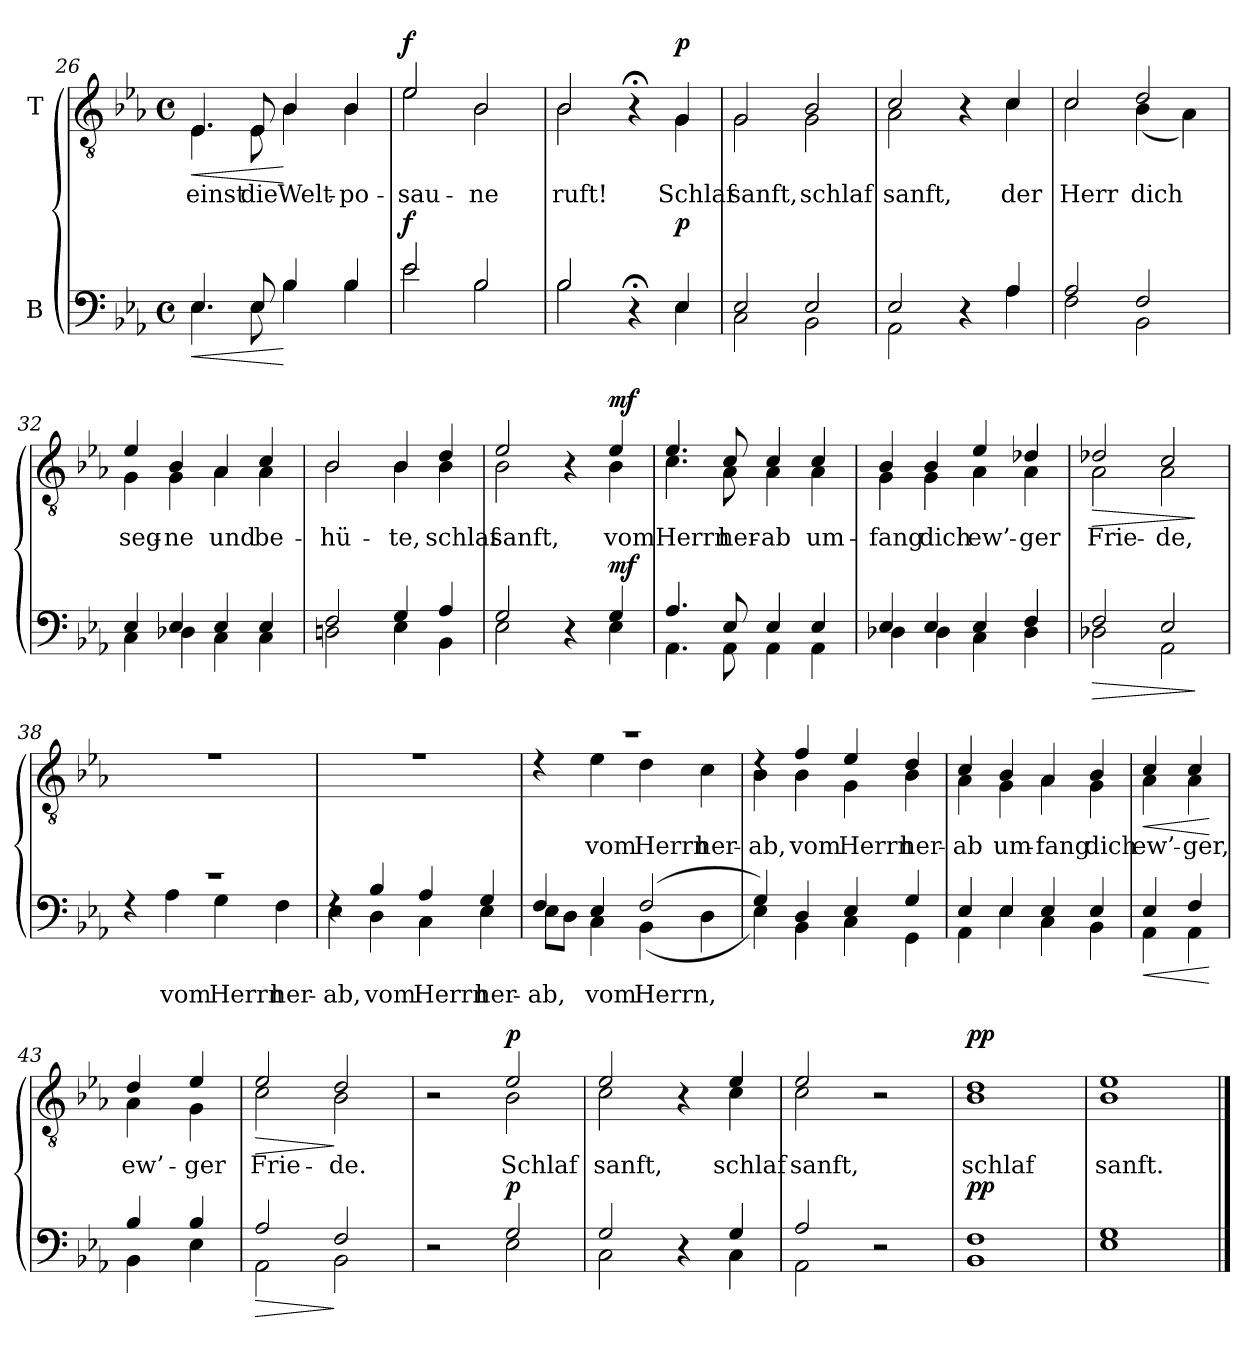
**kern	**text	**dynam	**kern	**text	**dynam
*part2	*part2	*part2	*part1	*part1	*part1
*staff2	*staff2	*staff2	*staff1	*staff1	*staff1
*I"B	*	*	*I"T	*	*
*clefF4	*	*	*clefGv2	*	*
*k[b-e-a-]	*	*	*k[b-e-a-]	*	*
*M4/4	*	*	*M4/4	*	*
*met(c)	*	*	*met(c)	*	*
=26	=26	=26	=26	=26	=26
!	!	!LO:HP:b	!	!LO:LY:b	!LO:HP:b
*^	*	*	*^	*	*
4.E-/	4.E-\	.	<	4.E-/	4.E-\	einst	<
!	!	!	!	!	!	!LO:LY:b	!
8E-/	8E-\	.	.	8E-/	8E-\	die	.
!	!	!	!	!	!	!LO:LY:b	!
4B-/	4B-\	.	[	4B-/	4B-\	Welt-	[
!	!	!	!	!	!	!LO:LY:b	!
4B-/	4B-\	.	.	4B-/	4B-\	-po-	.
!!LO:PB:g=z	!!
=27	=27	=27	=27	=27	=27	=27	=27
!	!	!	!LO:DY:a	!	!	!LO:LY:b	!LO:DY:a
2e-/	2e-\	.	f	2e-/	2e-\	-sau-	f
!	!	!	!	!	!	!LO:LY:b	!
2B-/	2B-\	.	.	2B-/	2B-\	-ne	.
=28	=28	=28	=28	=28	=28	=28	=28
!	!	!	!	!	!	!LO:LY:b	!
2B-/	2B-\	.	.	2B-/	2B-\	ruft!	.
4r;<	4ryy	.	.	4r;<	4ryy	.	.
!	!	!	!LO:DY:a	!	!	!LO:LY:b	!LO:DY:a
4E-/	4E-\	.	p	4G/	4G\	Schlaf	p
=29	=29	=29	=29	=29	=29	=29	=29
!	!	!	!	!	!	!LO:LY:b	!
2E-/	2C\	.	.	2G/	2G\	sanft,	.
!	!	!	!	!	!	!LO:LY:b	!
2E-/	2BB-\	.	.	2B-/	2G\	schlaf	.
=30	=30	=30	=30	=30	=30	=30	=30
!	!	!	!	!	!	!LO:LY:b	!
2E-/	2AA-\	.	.	2c/	2A-\	sanft,	.
4r	4ryy	.	.	4r	4ryy	.	.
!	!	!	!	!	!	!LO:LY:b	!
4A-/	4A-\	.	.	4c/	4c\	der	.
=31	=31	=31	=31	=31	=31	=31	=31
!	!	!	!	!	!	!LO:LY:b	!
2A-/	2F\	.	.	2c/	2c\	Herr	.
!	!	!	!	!	!	!LO:LY:b	!
2F/	2BB-\	.	.	2d/	(4B-\	dich	.
.	.	.	.	.	4A-\)	.	.
!!LO:LB:g=z	!!
=32	=32	=32	=32	=32	=32	=32	=32
!	!	!	!	!	!	!LO:LY:b	!
4E-/	4C\	.	.	4e-/	4G\	seg-	.
!	!	!	!	!	!	!LO:LY:b	!
4E-/	4D-X\	.	.	4B-/	4G\	-ne	.
!	!	!	!	!	!	!LO:LY:b	!
4E-/	4C\	.	.	4A-/	4A-\	und	.
!	!	!	!	!	!	!LO:LY:b	!
4E-/	4C\	.	.	4c/	4A-\	be-	.
=33	=33	=33	=33	=33	=33	=33	=33
!	!	!	!	!	!	!LO:LY:b	!
2F/	2Dn\	.	.	2B-/	2B-\	-hü-	.
!	!	!	!	!	!	!LO:LY:b	!
4G/	4E-\	.	.	4B-/	4B-\	-te,	.
!	!	!	!	!	!	!LO:LY:b	!
4A-/	4BB-\	.	.	4d/	4B-\	schlaf	.
=34	=34	=34	=34	=34	=34	=34	=34
!	!	!	!	!	!	!LO:LY:b	!
2G/	2E-\	.	.	2e-/	2B-\	sanft,	.
4r	4ryy	.	.	4r	4ryy	.	.
!	!	!	!LO:DY:a	!	!	!LO:LY:b	!LO:DY:a
4G/	4E-\	.	mf	4e-/	4B-\	vom	mf
=35	=35	=35	=35	=35	=35	=35	=35
!	!	!	!	!	!	!LO:LY:b	!
4.A-/	4.AA-\	.	.	4.e-/	4.c\	Herrn	.
!	!	!	!	!	!	!LO:LY:b	!
8E-/	8AA-\	.	.	8c/	8A-\	her-	.
!	!	!	!	!	!	!LO:LY:b	!
4E-/	4AA-\	.	.	4c/	4A-\	-ab	.
!	!	!	!	!	!	!LO:LY:b	!
4E-/	4AA-\	.	.	4c/	4A-\	um-	.
!!LO:LB:g=z	!!
=36	=36	=36	=36	=36	=36	=36	=36
!	!	!	!	!	!	!LO:LY:b	!
4E-/	4D-X\	.	.	4B-/	4G\	-fang	.
!	!	!	!	!	!	!LO:LY:b	!
4E-/	4D-\	.	.	4B-/	4G\	dich	.
!	!	!	!	!	!	!LO:LY:b	!
4E-/	4C\	.	.	4e-/	4A-\	ew’-	.
!	!	!	!	!	!	!LO:LY:b	!
4F/	4D-\	.	.	4d-X/	4A-\	-ger	.
=37	=37	=37	=37	=37	=37	=37	=37
!	!	!	!LO:HP:b	!	!	!LO:LY:b	!LO:HP:b
2F/	2D-X\	.	>	2d-X/	2A-\	Frie-	>
!	!	!	!	!	!	!LO:LY:b	!
2E-/	2AA-\	.	.	2c/	2A-\	-de,	.
*v	*v	*	*	*	*	*	*
*	*	*	*v	*v	*	*
.	.	]	.	.	]
=38	=38	=38	=38	=38	=38
*^	*	*	*^	*	*
1r	4rF	.	.	1r	1ryy	.	.
!	!	!LO:LY:b	!	!	!	!	!
.	4A-\	vom	.	.	.	.	.
!	!	!LO:LY:b	!	!	!	!	!
.	4G\	Herrn	.	.	.	.	.
!	!	!LO:LY:b	!	!	!	!	!
.	4F\	her-	.	.	.	.	.
=39	=39	=39	=39	=39	=39	=39	=39
!	!	!LO:LY:b	!	!	!	!	!
4rF	4E-\	-ab,	.	1r	1ryy	.	.
!	!	!LO:LY:b	!	!	!	!	!
4B-/	4D\	vom	.	.	.	.	.
!	!	!LO:LY:b	!	!	!	!	!
4A-/	4C\	Herrn	.	.	.	.	.
!	!	!LO:LY:b	!	!	!	!	!
4G/	4E-\	her-	.	.	.	.	.
!!LO:LB:g=z	!!
=40	=40	=40	=40	=40	=40	=40	=40
!	!	!LO:LY:b	!	!	!	!	!
4F/	8E-\L	-ab,	.	1r	4rd	.	.
.	8D\J	.	.	.	.	.	.
!	!	!LO:LY:b	!	!	!	!LO:LY:b	!
4E-/	4C\	vom	.	.	4e-\	vom	.
!	!	!LO:LY:b	!	!	!	!LO:LY:b	!
(2F/	(4BB-\	Herrn,	.	.	4d\	Herrn	.
!	!	!	!	!	!	!LO:LY:b	!
.	4D\	.	.	.	4c\	her-	.
=41	=41	=41	=41	=41	=41	=41	=41
!	!	!	!	!	!	!LO:LY:b	!
4G/)	4E-\)	.	.	4rd	4B-\	-ab,	.
!	!	!	!	!	!	!LO:LY:b	!
4D/	4BB-\	.	.	4f/	4B-\	vom	.
!	!	!	!	!	!	!LO:LY:b	!
4E-/	4C\	.	.	4e-/	4G\	Herrn	.
!	!	!	!	!	!	!LO:LY:b	!
4G/	4GG\	.	.	4d/	4B-\	her-	.
=42	=42	=42	=42	=42	=42	=42	=42
!	!	!	!	!	!	!LO:LY:b	!
4E-/	4AA-\	.	.	4c/	4A-\	-ab	.
!	!	!	!	!	!	!LO:LY:b	!
4E-/	4E-\	.	.	4B-/	4G\	um-	.
!	!	!	!	!	!	!LO:LY:b	!
4E-/	4C\	.	.	4A-/	4A-\	-fang	.
!	!	!	!	!	!	!LO:LY:b	!
4E-/	4BB-\	.	.	4B-/	4G\	dich	.
=43	=43	=43	=43	=43	=43	=43	=43
!	!	!	!LO:HP:b	!	!	!LO:LY:b	!LO:HP:b
4E-/	4AA-\	.	<	4c/	4A-\	ew’-	<
!	!	!	!	!	!	!LO:LY:b	!
4F/	4AA-\	.	.	4c/	4A-\	-ger,	.
*v	*v	*	*	*	*	*	*
*	*	*	*v	*v	*	*
.	.	[	.	.	[
!!LO:LB:g=z
=43X2	=43X2	=43X2	=43X2	=43X2	=43X2
*^	*	*	*	*	*
!	!	!	!	!	!LO:LY:b	!
*	*	*	*	*^	*	*
4B-/	4BB-\	.	.	4d/	4A-\	ew’-	.
!	!	!	!	!	!	!LO:LY:b	!
4B-/	4E-\	.	.	4e-/	4G\	-ger	.
=44	=44	=44	=44	=44	=44	=44	=44
!	!	!	!LO:HP:b	!	!	!LO:LY:b	!LO:HP:b
2A-/	2AA-\	.	>	2e-/	2c\	Frie-	>
!	!	!	!	!	!	!LO:LY:b	!
2F/	2BB-\	.	]	2d/	2B-\	-de.	]
=45	=45	=45	=45	=45	=45	=45	=45
2r	2ryy	.	.	2r	2ryy	.	.
!	!	!	!LO:DY:a	!	!	!LO:LY:b	!LO:DY:a
2G/	2E-\	.	p	2e-/	2B-\	Schlaf	p
=46	=46	=46	=46	=46	=46	=46	=46
!	!	!	!	!	!	!LO:LY:b	!
2G/	2C\	.	.	2e-/	2c\	sanft,	.
4r	4ryy	.	.	4r	4ryy	.	.
!	!	!	!	!	!	!LO:LY:b	!
4G/	4C\	.	.	4e-/	4c\	schlaf	.
=47	=47	=47	=47	=47	=47	=47	=47
!	!	!	!	!	!	!LO:LY:b	!
2A-/	2AA-\	.	.	2e-/	2c\	sanft,	.
2r	2ryy	.	.	2r	2ryy	.	.
=48	=48	=48	=48	=48	=48	=48	=48
!	!	!	!LO:DY:a	!	!	!LO:LY:b	!LO:DY:a
1F	1BB-	.	pp	1d	1B-	schlaf	pp
=49	=49	=49	=49	=49	=49	=49	=49
!	!	!	!	!	!	!LO:LY:b	!
1G	1E-	.	.	1e-	1B-	sanft.	.
*v	*v	*	*	*	*	*	*
*	*	*	*v	*v	*	*
==	==	==	==	==	==
*-	*-	*-	*-	*-	*-
